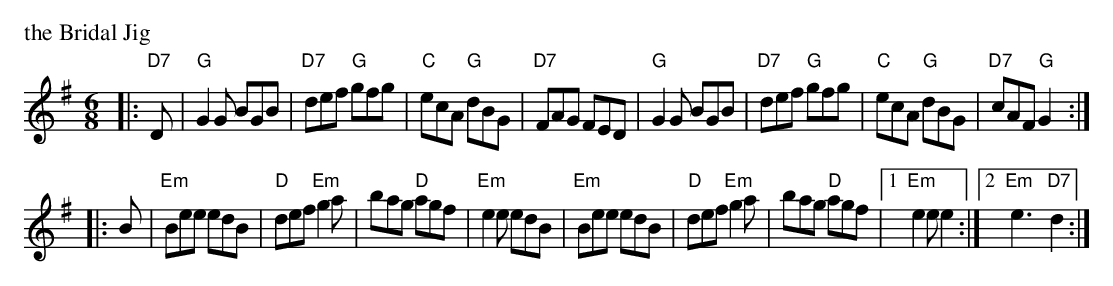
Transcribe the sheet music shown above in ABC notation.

X:1
P: the Bridal Jig
M: 6/8
L: 1/8
K: G
|: "D7"D | "G"G2G BGB | "D7"def "G"gfg | "C"ecA "G"dBG | "D7"FAG FED \
| "G"G2G BGB | "D7"def "G"gfg | "C"ecA "G"dBG | "D7"cAF "G"G2 :|
|: B | "Em"Bee edB | "D"def "Em"g2a | bag "D"agf | "Em"e2e edB \
| "Em"Bee edB | "D"def "Em"g2a | bag "D"agf |1 "Em"e2e e2 :|2 "Em  "e3 "D7"d2 :|
